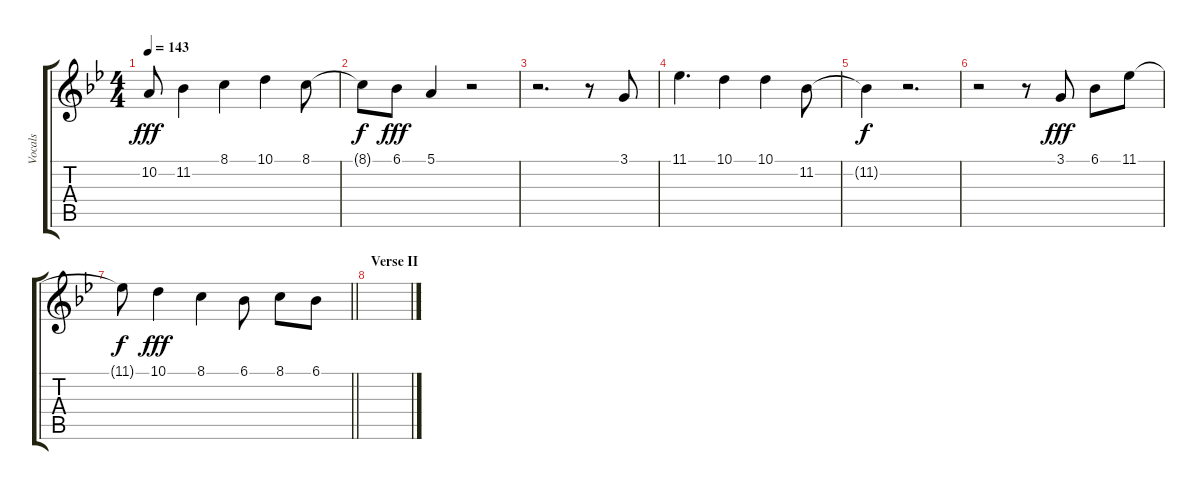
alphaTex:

\track ("Vocals" "Vocals") {instrument voiceoohs}
\staff {score tabs}
\tuning (E4 B3 G3 D3 A2 E2) {hide}
\ts (4 4)
\tempo 143
\clef g2
\ks bb
10.2.8{dy fff} 11.2.4 8.1.4 10.1.4 8.1.8 |
8.1{t}.8{dy f} 6.1.8{dy fff} 5.1.4 r.2 |
r.2{d} r.8 3.1.8 |
11.1.4{d} 10.1.4 10.1.4 11.2.8 |
11.2{t}.4{dy f} r.2{d} |
r.2 r.8 3.1.8{dy fff} 6.1.8 11.1.8 |
\barLineRight lightlight
11.1{t}.8{dy f} 10.1.4{dy fff} 8.1.4 6.1.8 8.1.8 6.1.8 |
\section ("" "Verse II")
